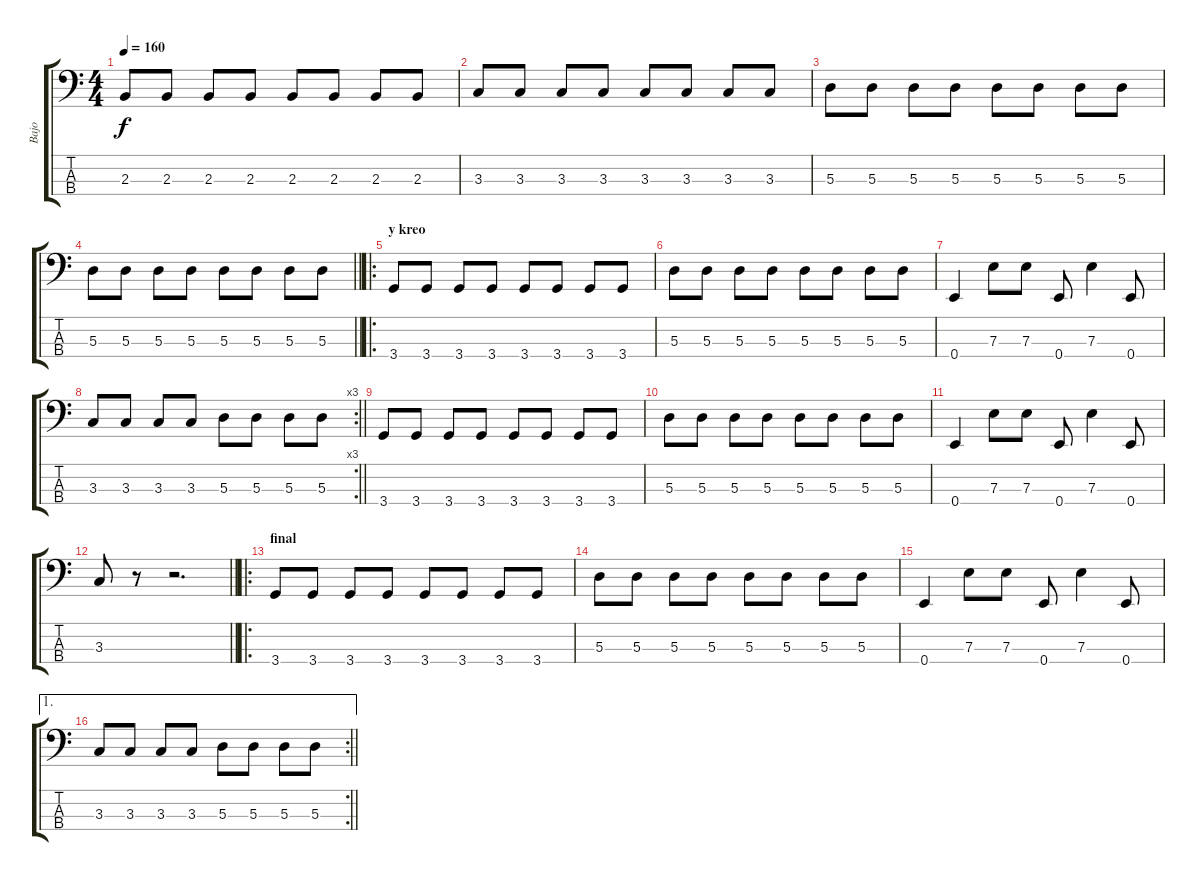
\track ("Bajo" "Bajo") {instrument electricbassfinger}
\staff {score tabs}
\tuning (G2 D2 A1 E1) {hide}
\ts (4 4)
\tempo 160
\clef f4
\ks c
2.3.8{dy f} 2.3.8 2.3.8 2.3.8 2.3.8 2.3.8 2.3.8 2.3.8 |
3.3.8 3.3.8 3.3.8 3.3.8 3.3.8 3.3.8 3.3.8 3.3.8 |
5.3.8 5.3.8 5.3.8 5.3.8 5.3.8 5.3.8 5.3.8 5.3.8 |
\barLineRight lightlight
5.3.8 5.3.8 5.3.8 5.3.8 5.3.8 5.3.8 5.3.8 5.3.8 |
\ro
\section ("" "y kreo")
3.4.8 3.4.8 3.4.8 3.4.8 3.4.8 3.4.8 3.4.8 3.4.8 |
5.3.8 5.3.8 5.3.8 5.3.8 5.3.8 5.3.8 5.3.8 5.3.8 |
0.4.4 7.3.8 7.3.8 0.4.8 7.3.4 0.4.8 |
\rc 3
\barLineRight lightlight
3.3.8 3.3.8 3.3.8 3.3.8 5.3.8 5.3.8 5.3.8 5.3.8 |
3.4.8 3.4.8 3.4.8 3.4.8 3.4.8 3.4.8 3.4.8 3.4.8 |
5.3.8 5.3.8 5.3.8 5.3.8 5.3.8 5.3.8 5.3.8 5.3.8 |
0.4.4 7.3.8 7.3.8 0.4.8 7.3.4 0.4.8 |
\barLineRight lightlight
3.3.8 r.8 r.2{d} |
\ro
\section ("" "final")
3.4.8 3.4.8 3.4.8 3.4.8 3.4.8 3.4.8 3.4.8 3.4.8 |
5.3.8 5.3.8 5.3.8 5.3.8 5.3.8 5.3.8 5.3.8 5.3.8 |
0.4.4 7.3.8 7.3.8 0.4.8 7.3.4 0.4.8 |
\ae 1
\rc 2
\barLineRight lightlight
3.3.8 3.3.8 3.3.8 3.3.8 5.3.8 5.3.8 5.3.8 5.3.8
